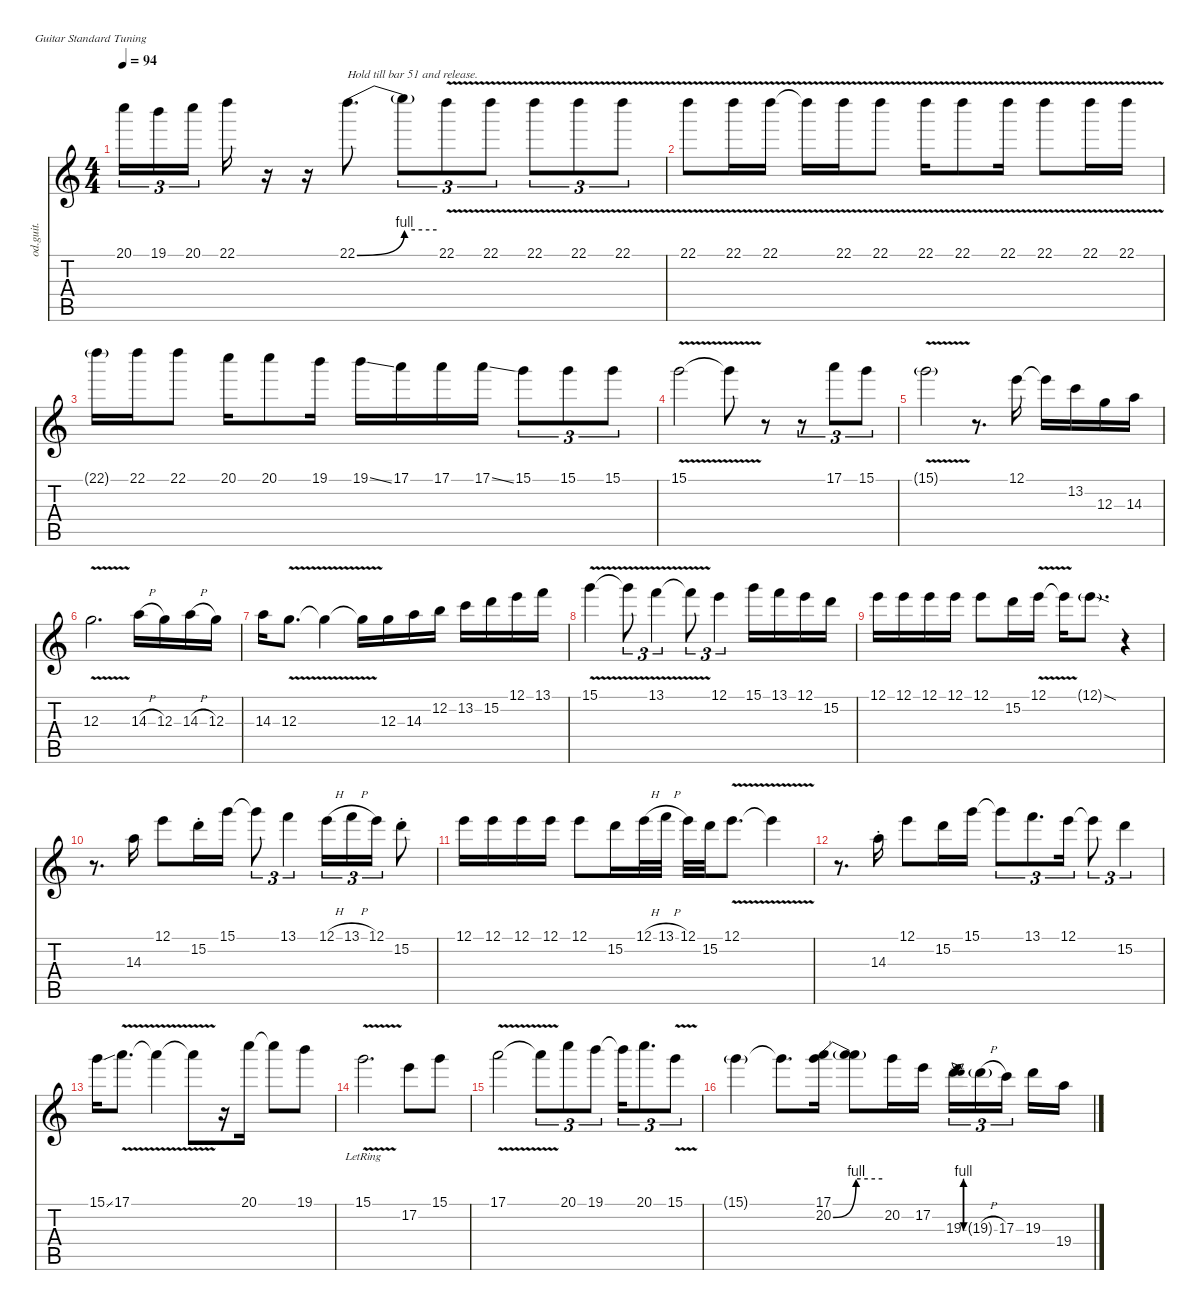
\defaultSystemsLayout 4
\hideDynamics
\bracketExtendMode nobrackets
\otherSystemsTrackNameOrientation horizontal
\track ("Carlos Santana" "od.guit.") {mute instrument overdrivenguitar}
\staff {score tabs}
\tuning (E4 B3 G3 D3 A2 E2)
\ts (4 4)
\tempo 94
\clef g2
\ks c
20.1.16{tu (3 2) dy f beam Down} 19.1.16{tu (3 2) beam Down} 20.1.16{tu (3 2) beam Down} 22.1.16{beam Down} r.16{beam Down} r.16{beam Down} 22.1{be (bend 0 0 60 4)}.8{d txt "Hold till bar 51 and release." beam Down} 22.1{be (hold 0 4 60 4) t}.8{tu (3 2) beam Down} 22.1{v}.8{tu (3 2) beam Down} 22.1{v}.8{tu (3 2) beam Down} 22.1{v}.8{tu (3 2) beam Down} 22.1{v}.8{tu (3 2) beam Down} 22.1{v}.8{tu (3 2) beam Down} |
22.1{v}.8{beam Down} 22.1{v}.16{beam Down} 22.1{v}.16{beam Down} 22.1{v t}.16{beam Down} 22.1{v}.16{beam Down} 22.1{v}.8{beam Down} 22.1{v}.16{beam Down} 22.1{v}.8{beam Down} 22.1{v}.16{beam Down} 22.1{v}.8{beam Down} 22.1{v}.16{beam Down} 22.1{v}.16{beam Down} |
22.1{g}.16{dy mf beam Down} 22.1.16{beam Down} 22.1.8{beam Down} 20.1.16{beam Down} 20.1.8{beam Down} 19.1.16{beam Down} 19.1{ss}.16{beam Down} 17.1.16{beam Down} 17.1.16{beam Down} 17.1{ss}.16{beam Down} 15.1.8{tu (3 2) beam Down} 15.1.8{tu (3 2) dy f beam Down} 15.1.8{tu (3 2) beam Down} |
15.1{v}.2{beam Down} 15.1{v t}.8{beam Down} r.8{beam Down} r.8{tu (3 2) beam Down} 17.1.8{tu (3 2) beam Down} 15.1.8{tu (3 2) beam Down} |
15.1{v g}.2{dy mf beam Down} r.8{d beam Down} 12.1.16{dy f beam Down} 12.1{t}.16{beam Down} 13.2.16{beam Down} 12.3.16{beam Down} 14.3.16{beam Down} |
12.3{v}.2{d beam Down} 14.3{h}.16{beam Down} 12.3.16{beam Down} 14.3{h}.16{beam Down} 12.3.16{beam Down} |
14.3.16{beam Down} 12.3{v}.8{d beam Down} 12.3{v t}.4{beam Down} 12.3{v t}.16{beam Down} 12.3.16{beam Down} 14.3.16{beam Down} 12.2.16{beam Down} 13.2.16{beam Down} 15.2.16{beam Down} 12.1.16{beam Down} 13.1.16{beam Down} |
15.1{v}.4{beam Down} 15.1{v t}.8{tu (3 2) beam Down} 13.1{v}.4{tu (3 2) beam Down} 13.1{v t}.8{tu (3 2) beam Down} 12.1.4{tu (3 2) beam Down} 15.1.16{beam Down} 13.1.16{beam Down} 12.1.16{beam Down} 15.2.16{beam Down} |
12.1.16{beam Down} 12.1.16{beam Down} 12.1.16{beam Down} 12.1.16{beam Down} 12.1.8{beam Down} 15.2.16{beam Down} 12.1{v}.16{beam Down} 12.1{v t}.16{beam Down} 12.1{sod g}.8{d dy mf beam Down} r.4{beam Down} |
r.8{d beam Down} 14.3.16{dy f beam Down} 12.1.8{beam Down} 15.2{st}.16{beam Down} 15.1.16{beam Down} 15.1{t}.8{tu (3 2) beam Down} 13.1.4{tu (3 2) beam Down} 12.1{h}.16{tu (3 2) beam Down} 13.1{h}.16{tu (3 2) beam Down} 12.1.16{tu (3 2) beam Down} 15.2{st}.8{beam Down} |
12.1.16{beam Down} 12.1.16{beam Down} 12.1.16{beam Down} 12.1.16{beam Down} 12.1.8{beam Down} 15.2.16{beam Down} 12.1{h}.32{beam Down} 13.1{h}.32{beam Down} 12.1.32{beam Down} 15.2.32{beam Down} 12.1{v}.8{d beam Down} 12.1{v t}.4{beam Down} |
r.8{d beam Down} 14.3{st}.16{beam Down} 12.1.8{beam Down} 15.2.16{beam Down} 15.1.16{beam Down} 15.1{t}.8{tu (3 2) beam Down} 13.1.8{d tu (3 2) beam Down} 12.1.16{tu (3 2) beam Down} 12.1{t}.8{tu (3 2) beam Down} 15.2.4{tu (3 2) beam Down} |
15.1{ss}.16{beam Down} 17.1{v}.8{d beam Down} 17.1{v t}.4{beam Down} 17.1{v t}.8{beam Down} r.16{beam Down} 20.1.16{beam Down} 20.1{t}.8{beam Down} 19.1.8{beam Down} |
15.1{v lr}.2{d beam Down} 17.2.8{beam Down} 15.1.8{beam Down} |
17.1{v}.2{beam Down} 17.1{v t}.8{tu (3 2) beam Down} 20.1.8{tu (3 2) beam Down} 19.1.8{tu (3 2) beam Down} 19.1{t}.16{tu (3 2) beam Down} 20.1.8{d tu (3 2) beam Down} 15.1{v}.8{tu (3 2) beam Down} |
15.1{g}.4{dy mf beam Down} 15.1{t}.8{d dy f beam Down} (17.1 20.2{be (bend 0 0 60 4)}).16{beam Down} (17.1{t} 20.2{be (hold 0 4 60 4) t}).8{beam Down} 20.2.16{beam Down} 17.2.16{beam Down} 19.3{be (bendrelease 0 0 15 4 30 4 45 0)}.16{tu (3 2) beam Down} 19.3{h g}.16{tu (3 2) dy mf beam Down} 17.3.16{tu (3 2) dy f beam Down} 19.3.16{beam Down} 19.4.16{beam Down}
